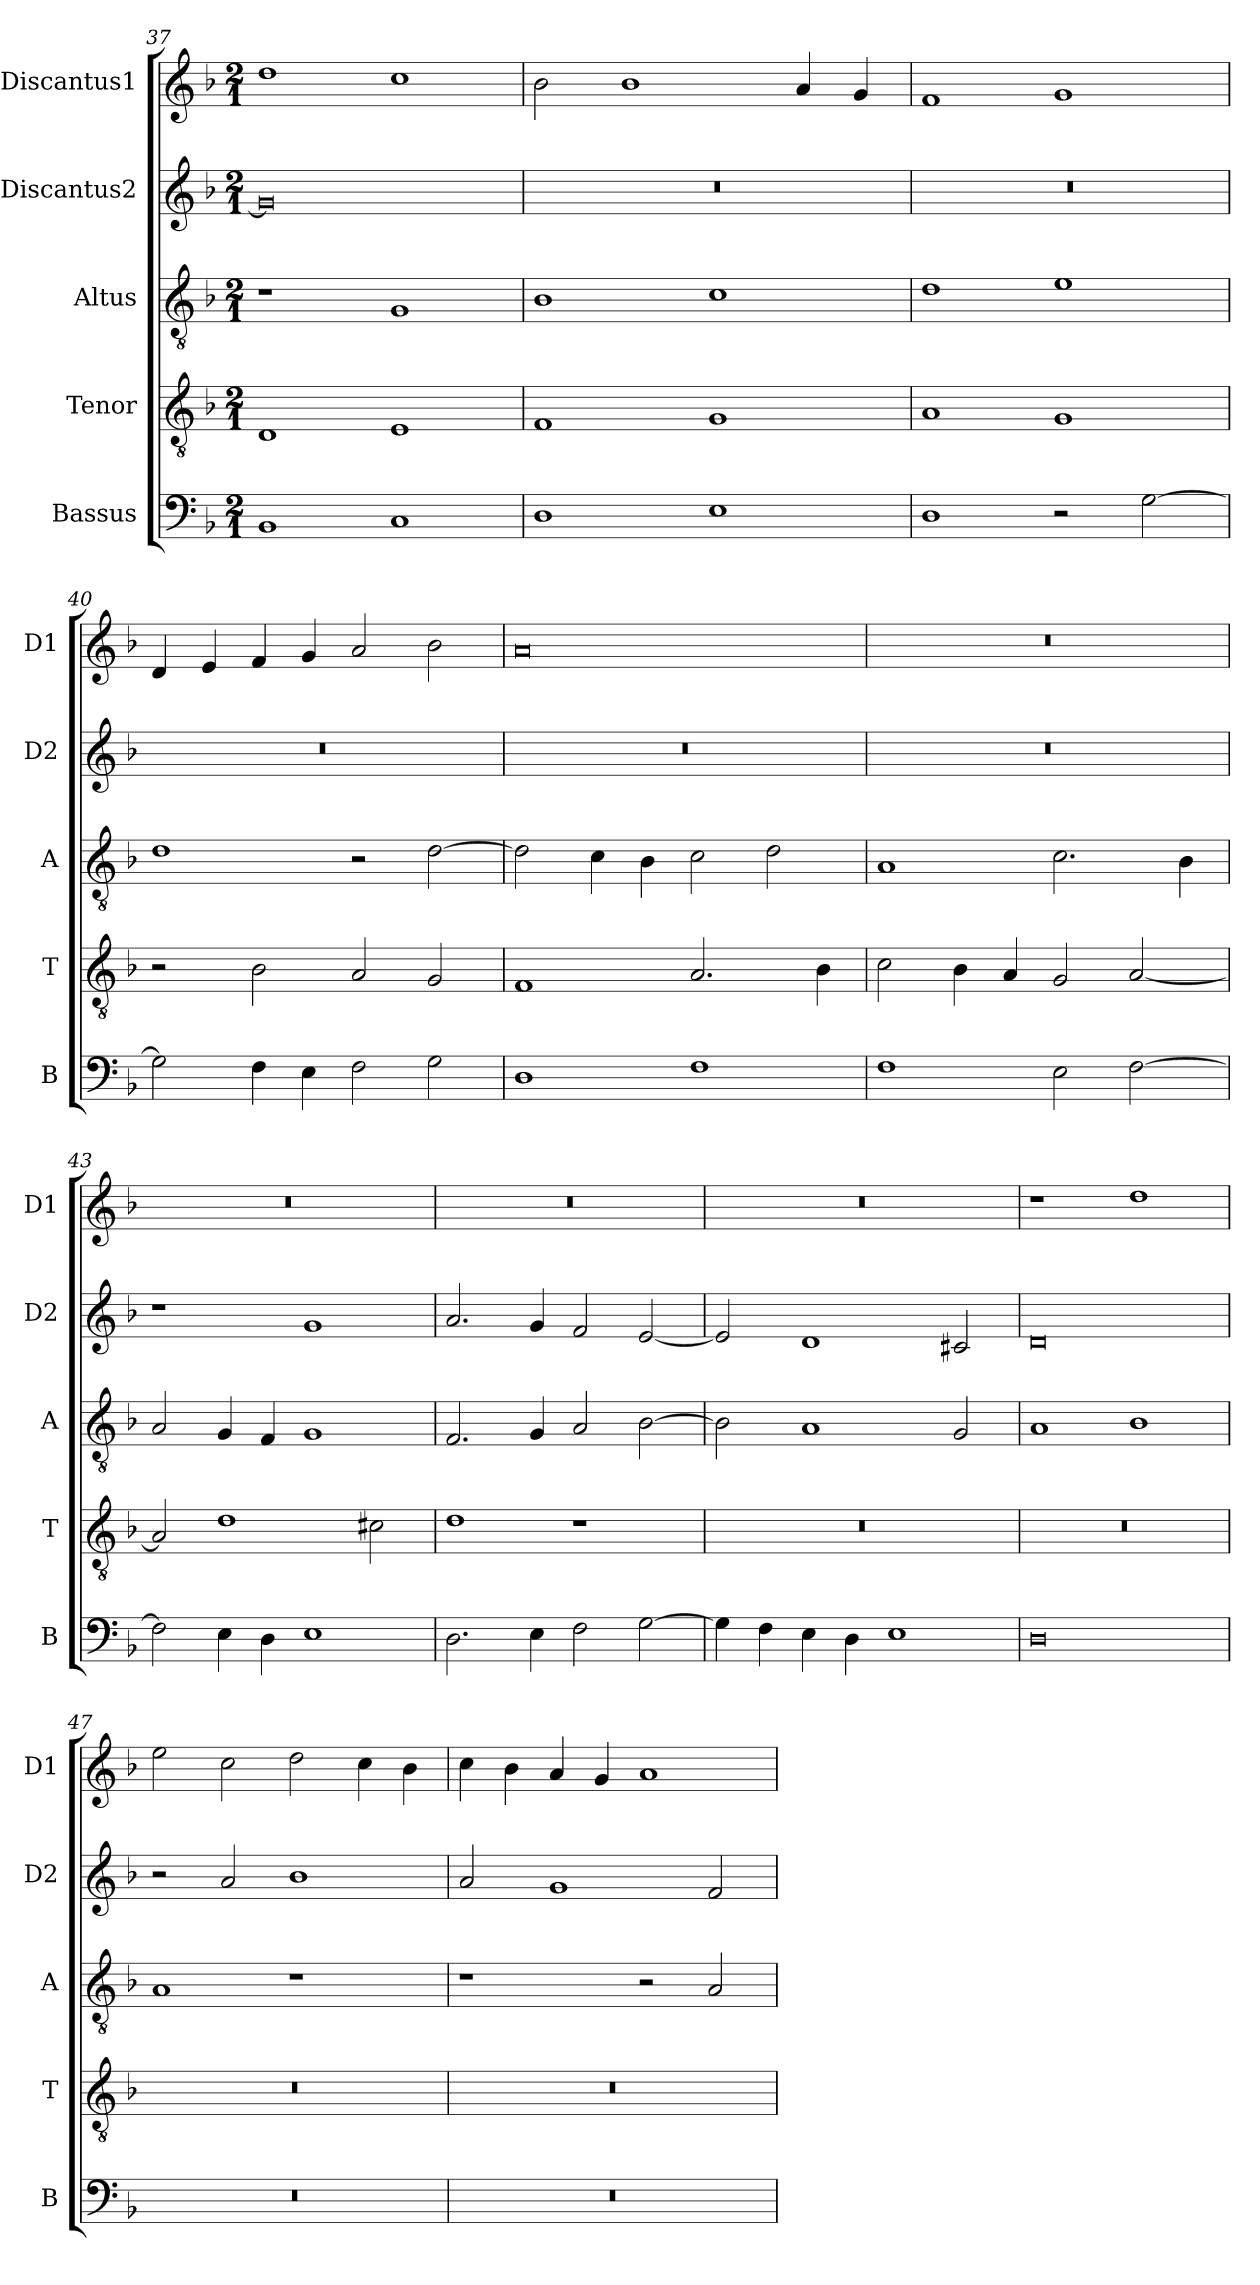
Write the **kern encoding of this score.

**kern	**kern	**kern	**kern	**kern
*part5	*part4	*part3	*part2	*part1
*staff5	*staff4	*staff3	*staff2	*staff1
*I"Bassus	*I"Tenor	*I"Altus	*I"Discantus2	*I"Discantus1
*I'B	*I'T	*I'A	*I'D2	*I'D1
*clefF4	*clefGv2	*clefGv2	*clefG2	*clefG2
*k[b-]	*k[b-]	*k[b-]	*k[b-]	*k[b-]
*M2/1	*M2/1	*M2/1	*M2/1	*M2/1
=37	=37	=37	=37	=37
1BB-	1D	1r	0g]	1dd
1C	1E	1G	.	1cc
=38	=38	=38	=38	=38
1D	1F	1B-	0r	2b-\
.	.	.	.	1b-
1E	1G	1c	.	.
.	.	.	.	4a/
.	.	.	.	4g/
=39	=39	=39	=39	=39
1D	1A	1d	0r	1f
2r	1G	1e	.	1g
[2G\	.	.	.	.
=40	=40	=40	=40	=40
2G\]	2r	1d	0r	4d/
.	.	.	.	4e/
4F\	2B-\	.	.	4f/
4E\	.	.	.	4g/
2F\	2A/	2r	.	2a/
2G\	2G/	[2d\	.	2b-\
=41	=41	=41	=41	=41
1D	1F	2d\]	0r	0a
.	.	4c\	.	.
.	.	4B-\	.	.
1F	2.A/	2c\	.	.
.	.	2d\	.	.
.	4B-\	.	.	.
=42	=42	=42	=42	=42
1F	2c\	1A	0r	0r
.	4B-\	.	.	.
.	4A/	.	.	.
2E\	2G/	2.c\	.	.
[2F\	[2A/	.	.	.
.	.	4B-\	.	.
=43	=43	=43	=43	=43
2F\]	2A/]	2A/	1r	0r
4E\	1d	4G/	.	.
4D\	.	4F/	.	.
1E	.	1G	1g	.
.	2c#X\	.	.	.
=44	=44	=44	=44	=44
2.D\	1d	2.F/	2.a/	0r
4E\	.	4G/	4g/	.
2F\	1r	2A/	2f/	.
[2G\	.	[2B-\	[2e/	.
=45	=45	=45	=45	=45
4G\]	0r	2B-\]	2e/]	0r
4F\	.	.	.	.
4E\	.	1A	1d	.
4D\	.	.	.	.
1E	.	.	.	.
.	.	2G/	2c#X/	.
=46	=46	=46	=46	=46
0D	0r	1A	0d	1r
.	.	1B-	.	1dd
=47	=47	=47	=47	=47
0r	0r	1A	2r	2ee\
.	.	.	2a/	2cc\
.	.	1r	1b-	2dd\
.	.	.	.	4cc\
.	.	.	.	4b-\
=48	=48	=48	=48	=48
0r	0r	1r	2a/	4cc\
.	.	.	.	4b-\
.	.	.	1g	4a/
.	.	.	.	4g/
.	.	2r	.	1a
.	.	2A/	2f/	.
=	=	=	=	=
*-	*-	*-	*-	*-
